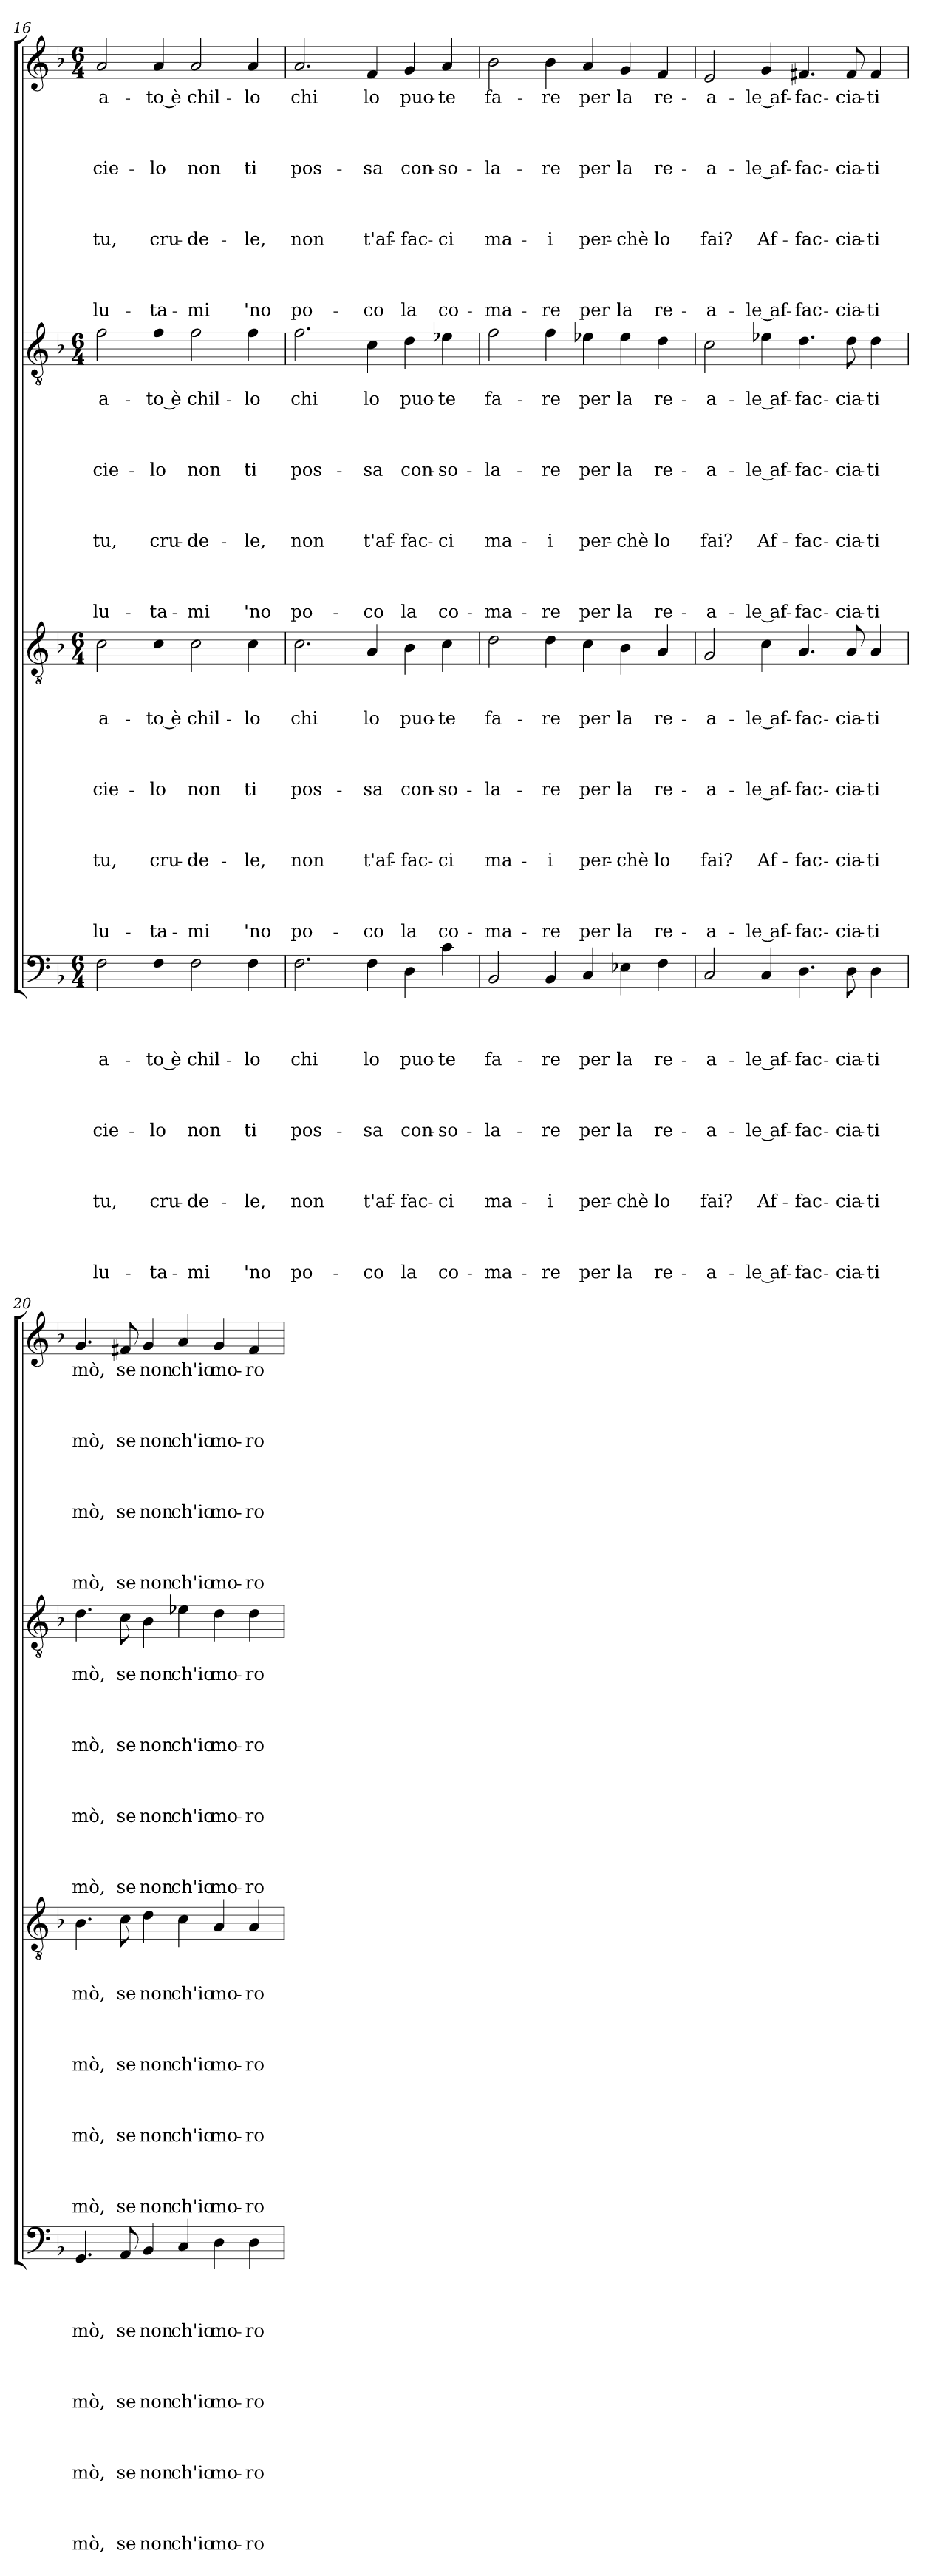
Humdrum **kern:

**kern	**text	**text	**text	**text	**text	**text	**text	**text	**text	**text	**text	**text	**text	**text	**text	**text	**kern	**text	**text	**text	**text	**text	**text	**text	**text	**text	**text	**text	**text	**text	**text	**text	**kern	**text	**text	**text	**text	**text	**text	**text	**text	**text	**text	**text	**text	**text	**text	**kern	**text	**text	**text	**text	**text	**text	**text	**text	**text	**text	**text	**text	**text
*part4	*part4	*part4	*part4	*part4	*part4	*part4	*part4	*part4	*part4	*part4	*part4	*part4	*part4	*part4	*part4	*part4	*part3	*part3	*part3	*part3	*part3	*part3	*part3	*part3	*part3	*part3	*part3	*part3	*part3	*part3	*part3	*part3	*part2	*part2	*part2	*part2	*part2	*part2	*part2	*part2	*part2	*part2	*part2	*part2	*part2	*part2	*part2	*part1	*part1	*part1	*part1	*part1	*part1	*part1	*part1	*part1	*part1	*part1	*part1	*part1	*part1
*staff4	*staff4	*staff4	*staff4	*staff4	*staff4	*staff4	*staff4	*staff4	*staff4	*staff4	*staff4	*staff4	*staff4	*staff4	*staff4	*staff4	*staff3	*staff3	*staff3	*staff3	*staff3	*staff3	*staff3	*staff3	*staff3	*staff3	*staff3	*staff3	*staff3	*staff3	*staff3	*staff3	*staff2	*staff2	*staff2	*staff2	*staff2	*staff2	*staff2	*staff2	*staff2	*staff2	*staff2	*staff2	*staff2	*staff2	*staff2	*staff1	*staff1	*staff1	*staff1	*staff1	*staff1	*staff1	*staff1	*staff1	*staff1	*staff1	*staff1	*staff1	*staff1
!!LO:LB:g=z
*clefF4	*	*	*	*	*	*	*	*	*	*	*	*	*	*	*	*	*clefGv2	*	*	*	*	*	*	*	*	*	*	*	*	*	*	*	*clefGv2	*	*	*	*	*	*	*	*	*	*	*	*	*	*	*clefG2	*	*	*	*	*	*	*	*	*	*	*	*	*
*k[b-]	*	*	*	*	*	*	*	*	*	*	*	*	*	*	*	*	*k[b-]	*	*	*	*	*	*	*	*	*	*	*	*	*	*	*	*k[b-]	*	*	*	*	*	*	*	*	*	*	*	*	*	*	*k[b-]	*	*	*	*	*	*	*	*	*	*	*	*	*
*F:	*	*	*	*	*	*	*	*	*	*	*	*	*	*	*	*	*F:	*	*	*	*	*	*	*	*	*	*	*	*	*	*	*	*F:	*	*	*	*	*	*	*	*	*	*	*	*	*	*	*F:	*	*	*	*	*	*	*	*	*	*	*	*	*
*M6/4	*	*	*	*	*	*	*	*	*	*	*	*	*	*	*	*	*M6/4	*	*	*	*	*	*	*	*	*	*	*	*	*	*	*	*M6/4	*	*	*	*	*	*	*	*	*	*	*	*	*	*	*M6/4	*	*	*	*	*	*	*	*	*	*	*	*	*
=16	=16	=16	=16	=16	=16	=16	=16	=16	=16	=16	=16	=16	=16	=16	=16	=16	=16	=16	=16	=16	=16	=16	=16	=16	=16	=16	=16	=16	=16	=16	=16	=16	=16	=16	=16	=16	=16	=16	=16	=16	=16	=16	=16	=16	=16	=16	=16	=16	=16	=16	=16	=16	=16	=16	=16	=16	=16	=16	=16	=16	=16
!	!	!	!	!LO:LY:b	!	!	!	!LO:LY:b	!	!	!	!LO:LY:b	!	!	!	!LO:LY:b	!	!	!	!LO:LY:b	!	!	!	!LO:LY:b	!	!	!	!LO:LY:b	!	!	!	!LO:LY:b	!	!	!LO:LY:b	!	!	!	!LO:LY:b	!	!	!	!LO:LY:b	!	!	!	!LO:LY:b	!	!LO:LY:b	!	!	!	!LO:LY:b	!	!	!	!LO:LY:b	!	!	!	!LO:LY:b
2F\	.	.	.	-a-	.	.	.	cie-	.	.	.	tu,	.	.	.	-lu-	2c\	.	.	-a-	.	.	.	cie-	.	.	.	tu,	.	.	.	-lu-	2f\	.	-a-	.	.	.	cie-	.	.	.	tu,	.	.	.	-lu-	2a/	-a-	.	.	.	cie-	.	.	.	tu,	.	.	.	-lu-
!	!	!	!	!LO:LY:b	!	!	!	!LO:LY:b	!	!	!	!LO:LY:b	!	!	!	!LO:LY:b	!	!	!	!LO:LY:b	!	!	!	!LO:LY:b	!	!	!	!LO:LY:b	!	!	!	!LO:LY:b	!	!	!LO:LY:b	!	!	!	!LO:LY:b	!	!	!	!LO:LY:b	!	!	!	!LO:LY:b	!	!LO:LY:b	!	!	!	!LO:LY:b	!	!	!	!LO:LY:b	!	!	!	!LO:LY:b
4F\	.	.	.	-to è	.	.	.	-lo	.	.	.	cru-	.	.	.	-ta-	4c\	.	.	-to è	.	.	.	-lo	.	.	.	cru-	.	.	.	-ta-	4f\	.	-to è	.	.	.	-lo	.	.	.	cru-	.	.	.	-ta-	4a/	-to è	.	.	.	-lo	.	.	.	cru-	.	.	.	-ta-
!	!	!	!	!LO:LY:b	!	!	!	!LO:LY:b	!	!	!	!LO:LY:b	!	!	!	!LO:LY:b	!	!	!	!LO:LY:b	!	!	!	!LO:LY:b	!	!	!	!LO:LY:b	!	!	!	!LO:LY:b	!	!	!LO:LY:b	!	!	!	!LO:LY:b	!	!	!	!LO:LY:b	!	!	!	!LO:LY:b	!	!LO:LY:b	!	!	!	!LO:LY:b	!	!	!	!LO:LY:b	!	!	!	!LO:LY:b
2F\	.	.	.	chil-	.	.	.	non	.	.	.	-de-	.	.	.	-mi	2c\	.	.	chil-	.	.	.	non	.	.	.	-de-	.	.	.	-mi	2f\	.	chil-	.	.	.	non	.	.	.	-de-	.	.	.	-mi	2a/	chil-	.	.	.	non	.	.	.	-de-	.	.	.	-mi
!	!	!	!	!LO:LY:b	!	!	!	!LO:LY:b	!	!	!	!LO:LY:b	!	!	!	!LO:LY:b	!	!	!	!LO:LY:b	!	!	!	!LO:LY:b	!	!	!	!LO:LY:b	!	!	!	!LO:LY:b	!	!	!LO:LY:b	!	!	!	!LO:LY:b	!	!	!	!LO:LY:b	!	!	!	!LO:LY:b	!	!LO:LY:b	!	!	!	!LO:LY:b	!	!	!	!LO:LY:b	!	!	!	!LO:LY:b
4F\	.	.	.	-lo	.	.	.	ti	.	.	.	-le,	.	.	.	'no	4c\	.	.	-lo	.	.	.	ti	.	.	.	-le,	.	.	.	'no	4f\	.	-lo	.	.	.	ti	.	.	.	-le,	.	.	.	'no	4a/	-lo	.	.	.	ti	.	.	.	-le,	.	.	.	'no
=17	=17	=17	=17	=17	=17	=17	=17	=17	=17	=17	=17	=17	=17	=17	=17	=17	=17	=17	=17	=17	=17	=17	=17	=17	=17	=17	=17	=17	=17	=17	=17	=17	=17	=17	=17	=17	=17	=17	=17	=17	=17	=17	=17	=17	=17	=17	=17	=17	=17	=17	=17	=17	=17	=17	=17	=17	=17	=17	=17	=17	=17
!	!	!	!	!LO:LY:b	!	!	!	!LO:LY:b	!	!	!	!LO:LY:b	!	!	!	!LO:LY:b	!	!	!	!LO:LY:b	!	!	!	!LO:LY:b	!	!	!	!LO:LY:b	!	!	!	!LO:LY:b	!	!	!LO:LY:b	!	!	!	!LO:LY:b	!	!	!	!LO:LY:b	!	!	!	!LO:LY:b	!	!LO:LY:b	!	!	!	!LO:LY:b	!	!	!	!LO:LY:b	!	!	!	!LO:LY:b
2.F\	.	.	.	chi	.	.	.	pos-	.	.	.	non	.	.	.	po-	2.c\	.	.	chi	.	.	.	pos-	.	.	.	non	.	.	.	po-	2.f\	.	chi	.	.	.	pos-	.	.	.	non	.	.	.	po-	2.a/	chi	.	.	.	pos-	.	.	.	non	.	.	.	po-
!	!	!	!	!LO:LY:b	!	!	!	!LO:LY:b	!	!	!	!LO:LY:b	!	!	!	!LO:LY:b	!	!	!	!LO:LY:b	!	!	!	!LO:LY:b	!	!	!	!LO:LY:b	!	!	!	!LO:LY:b	!	!	!LO:LY:b	!	!	!	!LO:LY:b	!	!	!	!LO:LY:b	!	!	!	!LO:LY:b	!	!LO:LY:b	!	!	!	!LO:LY:b	!	!	!	!LO:LY:b	!	!	!	!LO:LY:b
4F\	.	.	.	lo	.	.	.	-sa	.	.	.	t'af-	.	.	.	-co	4A/	.	.	lo	.	.	.	-sa	.	.	.	t'af-	.	.	.	-co	4c\	.	lo	.	.	.	-sa	.	.	.	t'af-	.	.	.	-co	4f/	lo	.	.	.	-sa	.	.	.	t'af-	.	.	.	-co
!	!	!	!	!LO:LY:b	!	!	!	!LO:LY:b	!	!	!	!LO:LY:b	!	!	!	!LO:LY:b	!	!	!	!LO:LY:b	!	!	!	!LO:LY:b	!	!	!	!LO:LY:b	!	!	!	!LO:LY:b	!	!	!LO:LY:b	!	!	!	!LO:LY:b	!	!	!	!LO:LY:b	!	!	!	!LO:LY:b	!	!LO:LY:b	!	!	!	!LO:LY:b	!	!	!	!LO:LY:b	!	!	!	!LO:LY:b
4D\	.	.	.	puo-	.	.	.	con-	.	.	.	-fac-	.	.	.	la	4B-\	.	.	puo-	.	.	.	con-	.	.	.	-fac-	.	.	.	la	4d\	.	puo-	.	.	.	con-	.	.	.	-fac-	.	.	.	la	4g/	puo-	.	.	.	con-	.	.	.	-fac-	.	.	.	la
!	!	!	!	!LO:LY:b	!	!	!	!LO:LY:b	!	!	!	!LO:LY:b	!	!	!	!LO:LY:b	!	!	!	!LO:LY:b	!	!	!	!LO:LY:b	!	!	!	!LO:LY:b	!	!	!	!LO:LY:b	!	!	!LO:LY:b	!	!	!	!LO:LY:b	!	!	!	!LO:LY:b	!	!	!	!LO:LY:b	!	!LO:LY:b	!	!	!	!LO:LY:b	!	!	!	!LO:LY:b	!	!	!	!LO:LY:b
4c\	.	.	.	-te	.	.	.	-so-	.	.	.	-ci	.	.	.	co-	4c\	.	.	-te	.	.	.	-so-	.	.	.	-ci	.	.	.	co-	4e-X\	.	-te	.	.	.	-so-	.	.	.	-ci	.	.	.	co-	4a/	-te	.	.	.	-so-	.	.	.	-ci	.	.	.	co-
=18	=18	=18	=18	=18	=18	=18	=18	=18	=18	=18	=18	=18	=18	=18	=18	=18	=18	=18	=18	=18	=18	=18	=18	=18	=18	=18	=18	=18	=18	=18	=18	=18	=18	=18	=18	=18	=18	=18	=18	=18	=18	=18	=18	=18	=18	=18	=18	=18	=18	=18	=18	=18	=18	=18	=18	=18	=18	=18	=18	=18	=18
!	!	!	!	!LO:LY:b	!	!	!	!LO:LY:b	!	!	!	!LO:LY:b	!	!	!	!LO:LY:b	!	!	!	!LO:LY:b	!	!	!	!LO:LY:b	!	!	!	!LO:LY:b	!	!	!	!LO:LY:b	!	!	!LO:LY:b	!	!	!	!LO:LY:b	!	!	!	!LO:LY:b	!	!	!	!LO:LY:b	!	!LO:LY:b	!	!	!	!LO:LY:b	!	!	!	!LO:LY:b	!	!	!	!LO:LY:b
2BB-/	.	.	.	fa-	.	.	.	-la-	.	.	.	ma-	.	.	.	-ma-	2d\	.	.	fa-	.	.	.	-la-	.	.	.	ma-	.	.	.	-ma-	2f\	.	fa-	.	.	.	-la-	.	.	.	ma-	.	.	.	-ma-	2b-\	fa-	.	.	.	-la-	.	.	.	ma-	.	.	.	-ma-
!	!	!	!	!LO:LY:b	!	!	!	!LO:LY:b	!	!	!	!LO:LY:b	!	!	!	!LO:LY:b	!	!	!	!LO:LY:b	!	!	!	!LO:LY:b	!	!	!	!LO:LY:b	!	!	!	!LO:LY:b	!	!	!LO:LY:b	!	!	!	!LO:LY:b	!	!	!	!LO:LY:b	!	!	!	!LO:LY:b	!	!LO:LY:b	!	!	!	!LO:LY:b	!	!	!	!LO:LY:b	!	!	!	!LO:LY:b
4BB-/	.	.	.	-re	.	.	.	-re	.	.	.	-i	.	.	.	-re	4d\	.	.	-re	.	.	.	-re	.	.	.	-i	.	.	.	-re	4f\	.	-re	.	.	.	-re	.	.	.	-i	.	.	.	-re	4b-\	-re	.	.	.	-re	.	.	.	-i	.	.	.	-re
!	!	!	!	!LO:LY:b	!	!	!	!LO:LY:b	!	!	!	!LO:LY:b	!	!	!	!LO:LY:b	!	!	!	!LO:LY:b	!	!	!	!LO:LY:b	!	!	!	!LO:LY:b	!	!	!	!LO:LY:b	!	!	!LO:LY:b	!	!	!	!LO:LY:b	!	!	!	!LO:LY:b	!	!	!	!LO:LY:b	!	!LO:LY:b	!	!	!	!LO:LY:b	!	!	!	!LO:LY:b	!	!	!	!LO:LY:b
4C/	.	.	.	per	.	.	.	per	.	.	.	per-	.	.	.	per	4c\	.	.	per	.	.	.	per	.	.	.	per-	.	.	.	per	4e-X\	.	per	.	.	.	per	.	.	.	per-	.	.	.	per	4a/	per	.	.	.	per	.	.	.	per-	.	.	.	per
!	!	!	!	!LO:LY:b	!	!	!	!LO:LY:b	!	!	!	!LO:LY:b	!	!	!	!LO:LY:b	!	!	!	!LO:LY:b	!	!	!	!LO:LY:b	!	!	!	!LO:LY:b	!	!	!	!LO:LY:b	!	!	!LO:LY:b	!	!	!	!LO:LY:b	!	!	!	!LO:LY:b	!	!	!	!LO:LY:b	!	!LO:LY:b	!	!	!	!LO:LY:b	!	!	!	!LO:LY:b	!	!	!	!LO:LY:b
4E-X\	.	.	.	la	.	.	.	la	.	.	.	-chè	.	.	.	la	4B-\	.	.	la	.	.	.	la	.	.	.	-chè	.	.	.	la	4e-\	.	la	.	.	.	la	.	.	.	-chè	.	.	.	la	4g/	la	.	.	.	la	.	.	.	-chè	.	.	.	la
!	!	!	!	!LO:LY:b	!	!	!	!LO:LY:b	!	!	!	!LO:LY:b	!	!	!	!LO:LY:b	!	!	!	!LO:LY:b	!	!	!	!LO:LY:b	!	!	!	!LO:LY:b	!	!	!	!LO:LY:b	!	!	!LO:LY:b	!	!	!	!LO:LY:b	!	!	!	!LO:LY:b	!	!	!	!LO:LY:b	!	!LO:LY:b	!	!	!	!LO:LY:b	!	!	!	!LO:LY:b	!	!	!	!LO:LY:b
4F\	.	.	.	re-	.	.	.	re-	.	.	.	lo	.	.	.	re-	4A/	.	.	re-	.	.	.	re-	.	.	.	lo	.	.	.	re-	4d\	.	re-	.	.	.	re-	.	.	.	lo	.	.	.	re-	4f/	re-	.	.	.	re-	.	.	.	lo	.	.	.	re-
=19	=19	=19	=19	=19	=19	=19	=19	=19	=19	=19	=19	=19	=19	=19	=19	=19	=19	=19	=19	=19	=19	=19	=19	=19	=19	=19	=19	=19	=19	=19	=19	=19	=19	=19	=19	=19	=19	=19	=19	=19	=19	=19	=19	=19	=19	=19	=19	=19	=19	=19	=19	=19	=19	=19	=19	=19	=19	=19	=19	=19	=19
!	!	!	!	!LO:LY:b	!	!	!	!LO:LY:b	!	!	!	!LO:LY:b	!	!	!	!LO:LY:b	!	!	!	!LO:LY:b	!	!	!	!LO:LY:b	!	!	!	!LO:LY:b	!	!	!	!LO:LY:b	!	!	!LO:LY:b	!	!	!	!LO:LY:b	!	!	!	!LO:LY:b	!	!	!	!LO:LY:b	!	!LO:LY:b	!	!	!	!LO:LY:b	!	!	!	!LO:LY:b	!	!	!	!LO:LY:b
2C/	.	.	.	-a-	.	.	.	-a-	.	.	.	fai?	.	.	.	-a-	2G/	.	.	-a-	.	.	.	-a-	.	.	.	fai?	.	.	.	-a-	2c\	.	-a-	.	.	.	-a-	.	.	.	fai?	.	.	.	-a-	2e/	-a-	.	.	.	-a-	.	.	.	fai?	.	.	.	-a-
!	!	!	!	!LO:LY:b	!	!	!	!LO:LY:b	!	!	!	!LO:LY:b	!	!	!	!LO:LY:b	!	!	!	!LO:LY:b	!	!	!	!LO:LY:b	!	!	!	!LO:LY:b	!	!	!	!LO:LY:b	!	!	!LO:LY:b	!	!	!	!LO:LY:b	!	!	!	!LO:LY:b	!	!	!	!LO:LY:b	!	!LO:LY:b	!	!	!	!LO:LY:b	!	!	!	!LO:LY:b	!	!	!	!LO:LY:b
4C/	.	.	.	-le af-	.	.	.	-le af-	.	.	.	Af-	.	.	.	-le af-	4c\	.	.	-le af-	.	.	.	-le af-	.	.	.	Af-	.	.	.	-le af-	4e-X\	.	-le af-	.	.	.	-le af-	.	.	.	Af-	.	.	.	-le af-	4g/	-le af-	.	.	.	-le af-	.	.	.	Af-	.	.	.	-le af-
!	!	!	!	!LO:LY:b	!	!	!	!LO:LY:b	!	!	!	!LO:LY:b	!	!	!	!LO:LY:b	!	!	!	!LO:LY:b	!	!	!	!LO:LY:b	!	!	!	!LO:LY:b	!	!	!	!LO:LY:b	!	!	!LO:LY:b	!	!	!	!LO:LY:b	!	!	!	!LO:LY:b	!	!	!	!LO:LY:b	!	!LO:LY:b	!	!	!	!LO:LY:b	!	!	!	!LO:LY:b	!	!	!	!LO:LY:b
4.D\	.	.	.	-fac-	.	.	.	-fac-	.	.	.	-fac-	.	.	.	-fac-	4.A/	.	.	-fac-	.	.	.	-fac-	.	.	.	-fac-	.	.	.	-fac-	4.d\	.	-fac-	.	.	.	-fac-	.	.	.	-fac-	.	.	.	-fac-	4.f#X/	-fac-	.	.	.	-fac-	.	.	.	-fac-	.	.	.	-fac-
!	!	!	!	!LO:LY:b	!	!	!	!LO:LY:b	!	!	!	!LO:LY:b	!	!	!	!LO:LY:b	!	!	!	!LO:LY:b	!	!	!	!LO:LY:b	!	!	!	!LO:LY:b	!	!	!	!LO:LY:b	!	!	!LO:LY:b	!	!	!	!LO:LY:b	!	!	!	!LO:LY:b	!	!	!	!LO:LY:b	!	!LO:LY:b	!	!	!	!LO:LY:b	!	!	!	!LO:LY:b	!	!	!	!LO:LY:b
8D\	.	.	.	-cia-	.	.	.	-cia-	.	.	.	-cia-	.	.	.	-cia-	8A/	.	.	-cia-	.	.	.	-cia-	.	.	.	-cia-	.	.	.	-cia-	8d\	.	-cia-	.	.	.	-cia-	.	.	.	-cia-	.	.	.	-cia-	8f#/	-cia-	.	.	.	-cia-	.	.	.	-cia-	.	.	.	-cia-
!	!	!	!	!LO:LY:b	!	!	!	!LO:LY:b	!	!	!	!LO:LY:b	!	!	!	!LO:LY:b	!	!	!	!LO:LY:b	!	!	!	!LO:LY:b	!	!	!	!LO:LY:b	!	!	!	!LO:LY:b	!	!	!LO:LY:b	!	!	!	!LO:LY:b	!	!	!	!LO:LY:b	!	!	!	!LO:LY:b	!	!LO:LY:b	!	!	!	!LO:LY:b	!	!	!	!LO:LY:b	!	!	!	!LO:LY:b
4D\	.	.	.	-ti	.	.	.	-ti	.	.	.	-ti	.	.	.	-ti	4A/	.	.	-ti	.	.	.	-ti	.	.	.	-ti	.	.	.	-ti	4d\	.	-ti	.	.	.	-ti	.	.	.	-ti	.	.	.	-ti	4f#/	-ti	.	.	.	-ti	.	.	.	-ti	.	.	.	-ti
=20	=20	=20	=20	=20	=20	=20	=20	=20	=20	=20	=20	=20	=20	=20	=20	=20	=20	=20	=20	=20	=20	=20	=20	=20	=20	=20	=20	=20	=20	=20	=20	=20	=20	=20	=20	=20	=20	=20	=20	=20	=20	=20	=20	=20	=20	=20	=20	=20	=20	=20	=20	=20	=20	=20	=20	=20	=20	=20	=20	=20	=20
!	!	!	!	!LO:LY:b	!	!	!	!LO:LY:b	!	!	!	!LO:LY:b	!	!	!	!LO:LY:b	!	!	!	!LO:LY:b	!	!	!	!LO:LY:b	!	!	!	!LO:LY:b	!	!	!	!LO:LY:b	!	!	!LO:LY:b	!	!	!	!LO:LY:b	!	!	!	!LO:LY:b	!	!	!	!LO:LY:b	!	!LO:LY:b	!	!	!	!LO:LY:b	!	!	!	!LO:LY:b	!	!	!	!LO:LY:b
4.GG/	.	.	.	mò,	.	.	.	mò,	.	.	.	mò,	.	.	.	mò,	4.B-\	.	.	mò,	.	.	.	mò,	.	.	.	mò,	.	.	.	mò,	4.d\	.	mò,	.	.	.	mò,	.	.	.	mò,	.	.	.	mò,	4.g/	mò,	.	.	.	mò,	.	.	.	mò,	.	.	.	mò,
!	!	!	!	!LO:LY:b	!	!	!	!LO:LY:b	!	!	!	!LO:LY:b	!	!	!	!LO:LY:b	!	!	!	!LO:LY:b	!	!	!	!LO:LY:b	!	!	!	!LO:LY:b	!	!	!	!LO:LY:b	!	!	!LO:LY:b	!	!	!	!LO:LY:b	!	!	!	!LO:LY:b	!	!	!	!LO:LY:b	!	!LO:LY:b	!	!	!	!LO:LY:b	!	!	!	!LO:LY:b	!	!	!	!LO:LY:b
8AA/	.	.	.	se	.	.	.	se	.	.	.	se	.	.	.	se	8c\	.	.	se	.	.	.	se	.	.	.	se	.	.	.	se	8c\	.	se	.	.	.	se	.	.	.	se	.	.	.	se	8f#X/	se	.	.	.	se	.	.	.	se	.	.	.	se
!	!	!	!	!LO:LY:b	!	!	!	!LO:LY:b	!	!	!	!LO:LY:b	!	!	!	!LO:LY:b	!	!	!	!LO:LY:b	!	!	!	!LO:LY:b	!	!	!	!LO:LY:b	!	!	!	!LO:LY:b	!	!	!LO:LY:b	!	!	!	!LO:LY:b	!	!	!	!LO:LY:b	!	!	!	!LO:LY:b	!	!LO:LY:b	!	!	!	!LO:LY:b	!	!	!	!LO:LY:b	!	!	!	!LO:LY:b
4BB-/	.	.	.	non	.	.	.	non	.	.	.	non	.	.	.	non	4d\	.	.	non	.	.	.	non	.	.	.	non	.	.	.	non	4B-\	.	non	.	.	.	non	.	.	.	non	.	.	.	non	4g/	non	.	.	.	non	.	.	.	non	.	.	.	non
!	!	!	!	!LO:LY:b	!	!	!	!LO:LY:b	!	!	!	!LO:LY:b	!	!	!	!LO:LY:b	!	!	!	!LO:LY:b	!	!	!	!LO:LY:b	!	!	!	!LO:LY:b	!	!	!	!LO:LY:b	!	!	!LO:LY:b	!	!	!	!LO:LY:b	!	!	!	!LO:LY:b	!	!	!	!LO:LY:b	!	!LO:LY:b	!	!	!	!LO:LY:b	!	!	!	!LO:LY:b	!	!	!	!LO:LY:b
4C/	.	.	.	ch'io	.	.	.	ch'io	.	.	.	ch'io	.	.	.	ch'io	4c\	.	.	ch'io	.	.	.	ch'io	.	.	.	ch'io	.	.	.	ch'io	4e-X\	.	ch'io	.	.	.	ch'io	.	.	.	ch'io	.	.	.	ch'io	4a/	ch'io	.	.	.	ch'io	.	.	.	ch'io	.	.	.	ch'io
!	!	!	!	!LO:LY:b	!	!	!	!LO:LY:b	!	!	!	!LO:LY:b	!	!	!	!LO:LY:b	!	!	!	!LO:LY:b	!	!	!	!LO:LY:b	!	!	!	!LO:LY:b	!	!	!	!LO:LY:b	!	!	!LO:LY:b	!	!	!	!LO:LY:b	!	!	!	!LO:LY:b	!	!	!	!LO:LY:b	!	!LO:LY:b	!	!	!	!LO:LY:b	!	!	!	!LO:LY:b	!	!	!	!LO:LY:b
4D\	.	.	.	mo-	.	.	.	mo-	.	.	.	mo-	.	.	.	mo-	4A/	.	.	mo-	.	.	.	mo-	.	.	.	mo-	.	.	.	mo-	4d\	.	mo-	.	.	.	mo-	.	.	.	mo-	.	.	.	mo-	4g/	mo-	.	.	.	mo-	.	.	.	mo-	.	.	.	mo-
!	!	!	!	!LO:LY:b	!	!	!	!LO:LY:b	!	!	!	!LO:LY:b	!	!	!	!LO:LY:b	!	!	!	!LO:LY:b	!	!	!	!LO:LY:b	!	!	!	!LO:LY:b	!	!	!	!LO:LY:b	!	!	!LO:LY:b	!	!	!	!LO:LY:b	!	!	!	!LO:LY:b	!	!	!	!LO:LY:b	!	!LO:LY:b	!	!	!	!LO:LY:b	!	!	!	!LO:LY:b	!	!	!	!LO:LY:b
4D\	.	.	.	-ro	.	.	.	-ro	.	.	.	-ro	.	.	.	-ro	4A/	.	.	-ro	.	.	.	-ro	.	.	.	-ro	.	.	.	-ro	4d\	.	-ro	.	.	.	-ro	.	.	.	-ro	.	.	.	-ro	4f#/	-ro	.	.	.	-ro	.	.	.	-ro	.	.	.	-ro
=	=	=	=	=	=	=	=	=	=	=	=	=	=	=	=	=	=	=	=	=	=	=	=	=	=	=	=	=	=	=	=	=	=	=	=	=	=	=	=	=	=	=	=	=	=	=	=	=	=	=	=	=	=	=	=	=	=	=	=	=	=
*-	*-	*-	*-	*-	*-	*-	*-	*-	*-	*-	*-	*-	*-	*-	*-	*-	*-	*-	*-	*-	*-	*-	*-	*-	*-	*-	*-	*-	*-	*-	*-	*-	*-	*-	*-	*-	*-	*-	*-	*-	*-	*-	*-	*-	*-	*-	*-	*-	*-	*-	*-	*-	*-	*-	*-	*-	*-	*-	*-	*-	*-
